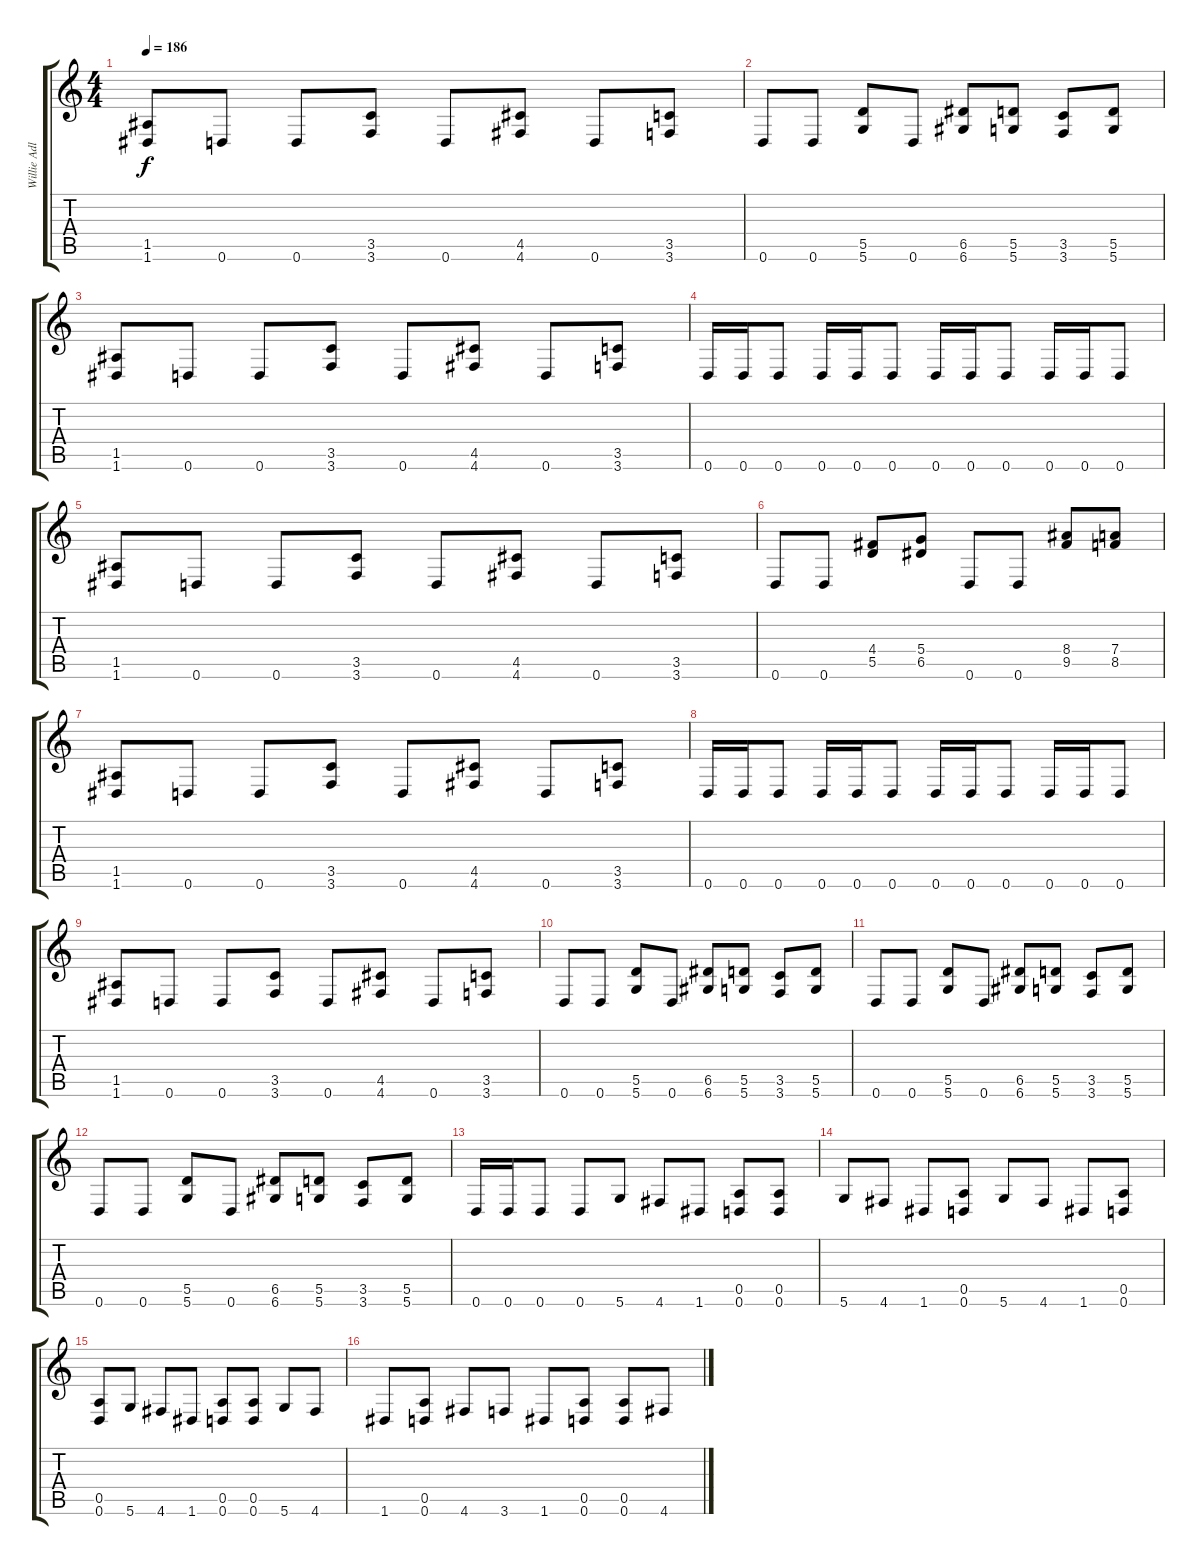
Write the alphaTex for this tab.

\track ("Willie Adler" "Willie Adl") {instrument distortionguitar}
\staff {score tabs}
\tuning (E4 B3 G3 D3 A2 D2) {hide}
\ts (4 4)
\tempo 186
\clef g2
\ks c
(1.5 1.6).8{dy f} 0.6.8 0.6.8 (3.5 3.6).8 0.6.8 (4.5 4.6).8 0.6.8 (3.5 3.6).8 |
0.6.8 0.6.8 (5.5 5.6).8 0.6.8 (6.5 6.6).8 (5.5 5.6).8 (3.5 3.6).8 (5.5 5.6).8 |
(1.5 1.6).8 0.6.8 0.6.8 (3.5 3.6).8 0.6.8 (4.5 4.6).8 0.6.8 (3.5 3.6).8 |
0.6.16 0.6.16 0.6.8 0.6.16 0.6.16 0.6.8 0.6.16 0.6.16 0.6.8 0.6.16 0.6.16 0.6.8 |
(1.5 1.6).8 0.6.8 0.6.8 (3.5 3.6).8 0.6.8 (4.5 4.6).8 0.6.8 (3.5 3.6).8 |
0.6.8 0.6.8 (4.4 5.5).8 (5.4 6.5).8 0.6.8 0.6.8 (8.4 9.5).8 (7.4 8.5).8 |
(1.5 1.6).8 0.6.8 0.6.8 (3.5 3.6).8 0.6.8 (4.5 4.6).8 0.6.8 (3.5 3.6).8 |
0.6.16 0.6.16 0.6.8 0.6.16 0.6.16 0.6.8 0.6.16 0.6.16 0.6.8 0.6.16 0.6.16 0.6.8 |
(1.5 1.6).8 0.6.8 0.6.8 (3.5 3.6).8 0.6.8 (4.5 4.6).8 0.6.8 (3.5 3.6).8 |
0.6.8 0.6.8 (5.5 5.6).8 0.6.8 (6.5 6.6).8 (5.5 5.6).8 (3.5 3.6).8 (5.5 5.6).8 |
0.6.8 0.6.8 (5.5 5.6).8 0.6.8 (6.5 6.6).8 (5.5 5.6).8 (3.5 3.6).8 (5.5 5.6).8 |
0.6.8 0.6.8 (5.5 5.6).8 0.6.8 (6.5 6.6).8 (5.5 5.6).8 (3.5 3.6).8 (5.5 5.6).8 |
0.6.16 0.6.16 0.6.8 0.6.8 5.6.8 4.6.8 1.6.8 (0.5 0.6).8 (0.5 0.6).8 |
5.6.8 4.6.8 1.6.8 (0.5 0.6).8 5.6.8 4.6.8 1.6.8 (0.5 0.6).8 |
(0.5 0.6).8 5.6.8 4.6.8 1.6.8 (0.5 0.6).8 (0.5 0.6).8 5.6.8 4.6.8 |
1.6.8 (0.5 0.6).8 4.6.8 3.6.8 1.6.8 (0.5 0.6).8 (0.5 0.6).8 4.6.8
